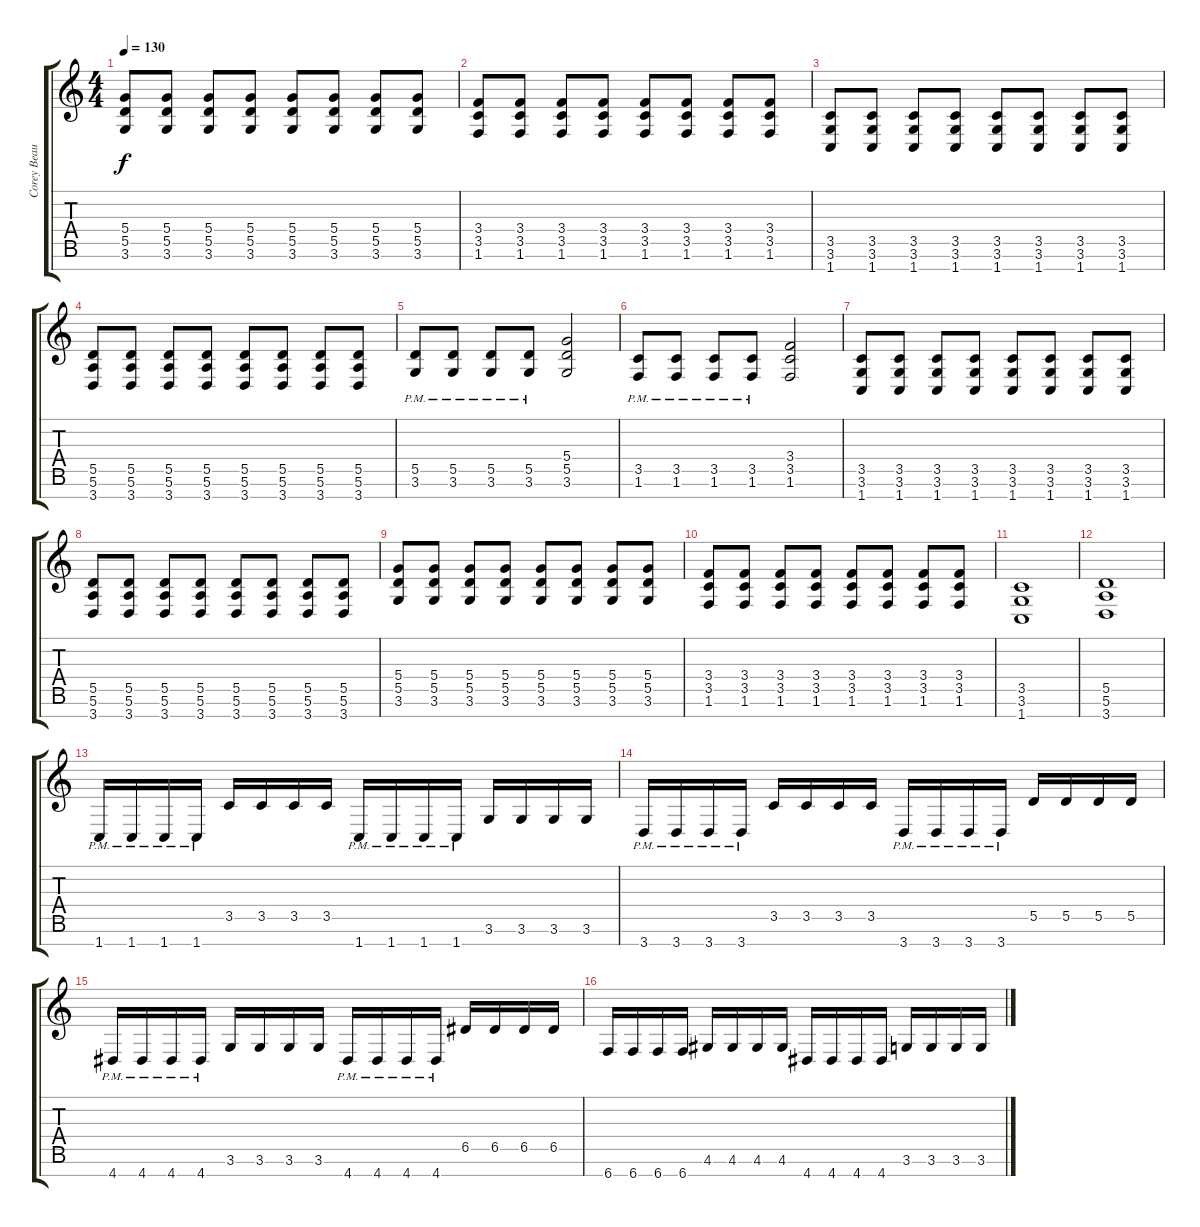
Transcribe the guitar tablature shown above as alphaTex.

\track ("Corey Beaulieu Rythm" "Corey Beau") {instrument distortionguitar}
\staff {score tabs}
\tuning (E4 B3 G3 D3 A2 E2 B1) {hide}
\ts (4 4)
\tempo 130
\clef g2
\ks c
(5.4 5.5 3.6).8{dy f} (5.4 5.5 3.6).8 (5.4 5.5 3.6).8 (5.4 5.5 3.6).8 (5.4 5.5 3.6).8 (5.4 5.5 3.6).8 (5.4 5.5 3.6).8 (5.4 5.5 3.6).8 |
(3.4 3.5 1.6).8 (3.4 3.5 1.6).8 (3.4 3.5 1.6).8 (3.4 3.5 1.6).8 (3.4 3.5 1.6).8 (3.4 3.5 1.6).8 (3.4 3.5 1.6).8 (3.4 3.5 1.6).8 |
(3.5 3.6 1.7).8 (3.5 3.6 1.7).8 (3.5 3.6 1.7).8 (3.5 3.6 1.7).8 (3.5 3.6 1.7).8 (3.5 3.6 1.7).8 (3.5 3.6 1.7).8 (3.5 3.6 1.7).8 |
(5.5 5.6 3.7).8 (5.5 5.6 3.7).8 (5.5 5.6 3.7).8 (5.5 5.6 3.7).8 (5.5 5.6 3.7).8 (5.5 5.6 3.7).8 (5.5 5.6 3.7).8 (5.5 5.6 3.7).8 |
(5.5{pm} 3.6{pm}).8 (5.5{pm} 3.6{pm}).8 (5.5{pm} 3.6{pm}).8 (5.5{pm} 3.6{pm}).8 (5.4 5.5 3.6).2 |
(3.5{pm} 1.6{pm}).8 (3.5{pm} 1.6{pm}).8 (3.5{pm} 1.6{pm}).8 (3.5{pm} 1.6{pm}).8 (3.4 3.5 1.6).2 |
(3.5 3.6 1.7).8 (3.5 3.6 1.7).8 (3.5 3.6 1.7).8 (3.5 3.6 1.7).8 (3.5 3.6 1.7).8 (3.5 3.6 1.7).8 (3.5 3.6 1.7).8 (3.5 3.6 1.7).8 |
(5.5 5.6 3.7).8 (5.5 5.6 3.7).8 (5.5 5.6 3.7).8 (5.5 5.6 3.7).8 (5.5 5.6 3.7).8 (5.5 5.6 3.7).8 (5.5 5.6 3.7).8 (5.5 5.6 3.7).8 |
(5.4 5.5 3.6).8 (5.4 5.5 3.6).8 (5.4 5.5 3.6).8 (5.4 5.5 3.6).8 (5.4 5.5 3.6).8 (5.4 5.5 3.6).8 (5.4 5.5 3.6).8 (5.4 5.5 3.6).8 |
(3.4 3.5 1.6).8 (3.4 3.5 1.6).8 (3.4 3.5 1.6).8 (3.4 3.5 1.6).8 (3.4 3.5 1.6).8 (3.4 3.5 1.6).8 (3.4 3.5 1.6).8 (3.4 3.5 1.6).8 |
(3.5 3.6 1.7).1 |
(5.5 5.6 3.7).1 |
1.7{pm}.16 1.7{pm}.16 1.7{pm}.16 1.7{pm}.16 3.5.16 3.5.16 3.5.16 3.5.16 1.7{pm}.16 1.7{pm}.16 1.7{pm}.16 1.7{pm}.16 3.6.16 3.6.16 3.6.16 3.6.16 |
3.7{pm}.16 3.7{pm}.16 3.7{pm}.16 3.7{pm}.16 3.5.16 3.5.16 3.5.16 3.5.16 3.7{pm}.16 3.7{pm}.16 3.7{pm}.16 3.7{pm}.16 5.5.16 5.5.16 5.5.16 5.5.16 |
4.7{pm}.16 4.7{pm}.16 4.7{pm}.16 4.7{pm}.16 3.6.16 3.6.16 3.6.16 3.6.16 4.7{pm}.16 4.7{pm}.16 4.7{pm}.16 4.7{pm}.16 6.5.16 6.5.16 6.5.16 6.5.16 |
6.7.16 6.7.16 6.7.16 6.7.16 4.6.16 4.6.16 4.6.16 4.6.16 4.7.16 4.7.16 4.7.16 4.7.16 3.6.16 3.6.16 3.6.16 3.6.16
